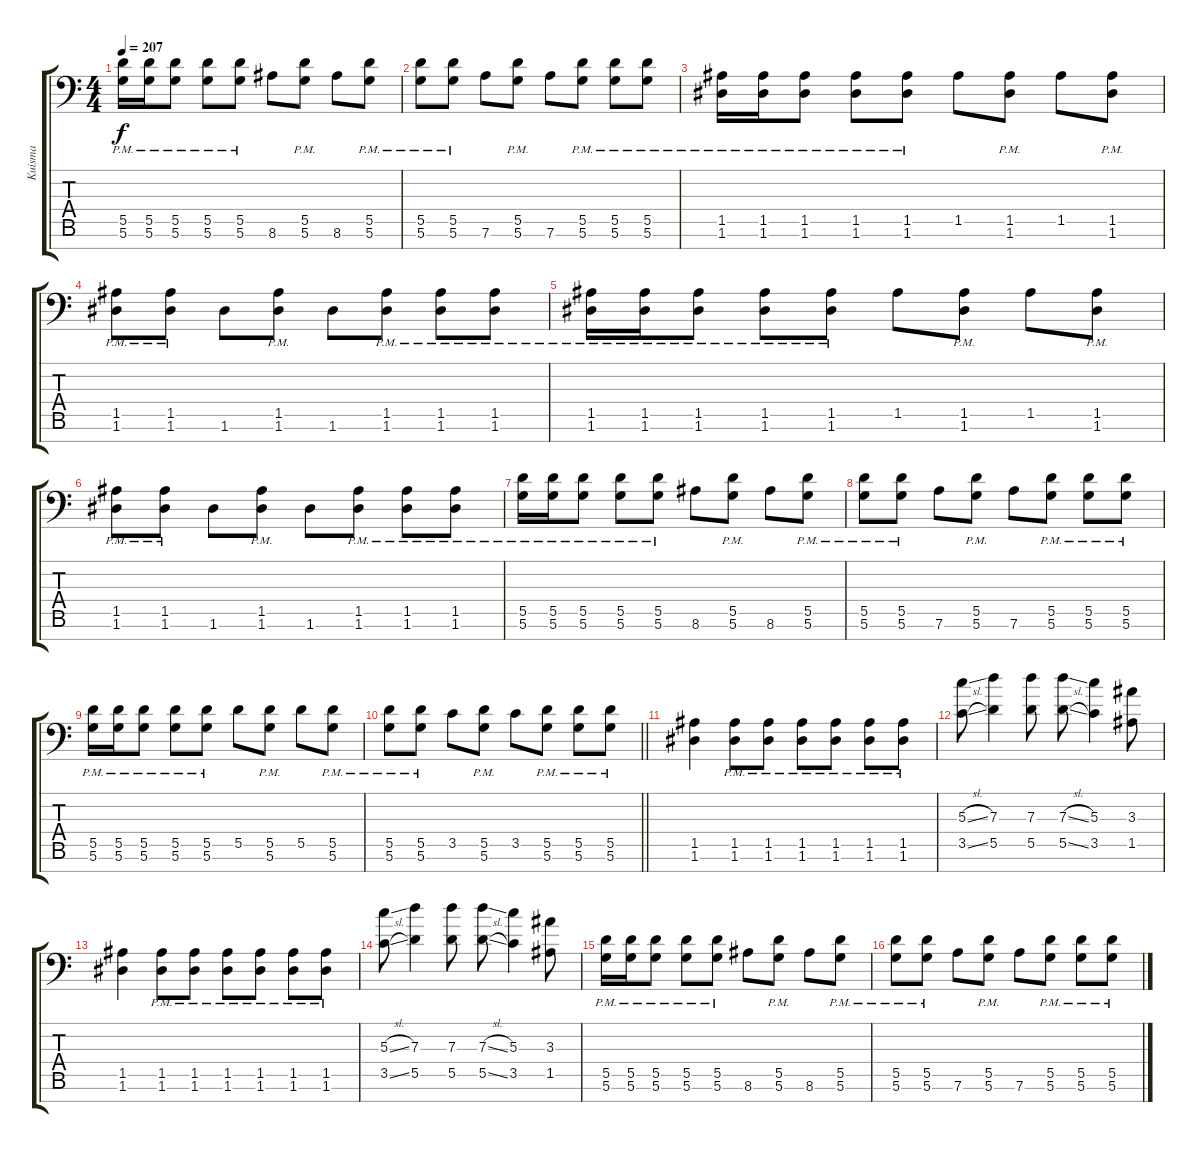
\track ("Kuisma" "Kuisma") {instrument distortionguitar}
\staff {score tabs}
\tuning (E4 B3 G3 D3 A2 D2 A1) {hide}
\ts (4 4)
\tempo 207
\clef f4
\ks c
(5.5{pm} 5.6{pm}).16{dy f} (5.5{pm} 5.6{pm}).16 (5.5{pm} 5.6{pm}).8 (5.5{pm} 5.6{pm}).8 (5.5{pm} 5.6{pm}).8 8.6.8 (5.5{pm} 5.6{pm}).8 8.6.8 (5.5{pm} 5.6{pm}).8 |
(5.5{pm} 5.6{pm}).8 (5.5{pm} 5.6{pm}).8 7.6.8 (5.5{pm} 5.6{pm}).8 7.6.8 (5.5{pm} 5.6{pm}).8 (5.5{pm} 5.6{pm}).8 (5.5{pm} 5.6{pm}).8 |
(1.5{pm} 1.6{pm}).16 (1.5{pm} 1.6{pm}).16 (1.5{pm} 1.6{pm}).8 (1.5{pm} 1.6{pm}).8 (1.5{pm} 1.6{pm}).8 1.5.8 (1.5{pm} 1.6{pm}).8 1.5.8 (1.5{pm} 1.6{pm}).8 |
(1.5{pm} 1.6{pm}).8 (1.5{pm} 1.6{pm}).8 1.6.8 (1.5{pm} 1.6{pm}).8 1.6.8 (1.5{pm} 1.6{pm}).8 (1.5{pm} 1.6{pm}).8 (1.5{pm} 1.6{pm}).8 |
(1.5{pm} 1.6{pm}).16 (1.5{pm} 1.6{pm}).16 (1.5{pm} 1.6{pm}).8 (1.5{pm} 1.6{pm}).8 (1.5{pm} 1.6{pm}).8 1.5.8 (1.5{pm} 1.6{pm}).8 1.5.8 (1.5{pm} 1.6{pm}).8 |
(1.5{pm} 1.6{pm}).8 (1.5{pm} 1.6{pm}).8 1.6.8 (1.5{pm} 1.6{pm}).8 1.6.8 (1.5{pm} 1.6{pm}).8 (1.5{pm} 1.6{pm}).8 (1.5{pm} 1.6{pm}).8 |
(5.5{pm} 5.6{pm}).16 (5.5{pm} 5.6{pm}).16 (5.5{pm} 5.6{pm}).8 (5.5{pm} 5.6{pm}).8 (5.5{pm} 5.6{pm}).8 8.6.8 (5.5{pm} 5.6{pm}).8 8.6.8 (5.5{pm} 5.6{pm}).8 |
(5.5{pm} 5.6{pm}).8 (5.5{pm} 5.6{pm}).8 7.6.8 (5.5{pm} 5.6{pm}).8 7.6.8 (5.5{pm} 5.6{pm}).8 (5.5{pm} 5.6{pm}).8 (5.5{pm} 5.6{pm}).8 |
(5.5{pm} 5.6{pm}).16 (5.5{pm} 5.6{pm}).16 (5.5{pm} 5.6{pm}).8 (5.5{pm} 5.6{pm}).8 (5.5{pm} 5.6{pm}).8 5.5.8 (5.5{pm} 5.6{pm}).8 5.5.8 (5.5{pm} 5.6{pm}).8 |
\barLineRight lightlight
(5.5{pm} 5.6{pm}).8 (5.5{pm} 5.6{pm}).8 3.5.8 (5.5{pm} 5.6{pm}).8 3.5.8 (5.5{pm} 5.6{pm}).8 (5.5{pm} 5.6{pm}).8 (5.5{pm} 5.6{pm}).8 |
\section ("" "")
(1.5 1.6).4 (1.5{pm} 1.6{pm}).8 (1.5{pm} 1.6{pm}).8 (1.5{pm} 1.6{pm}).8 (1.5{pm} 1.6{pm}).8 (1.5{pm} 1.6{pm}).8 (1.5{pm} 1.6{pm}).8 |
(5.3{sl} 3.5{sl}).8 (7.3 5.5).4 (7.3 5.5).8 (7.3{sl} 5.5{sl}).8 (5.3 3.5).4 (3.3 1.5).8 |
(1.5 1.6).4 (1.5{pm} 1.6{pm}).8 (1.5{pm} 1.6{pm}).8 (1.5{pm} 1.6{pm}).8 (1.5{pm} 1.6{pm}).8 (1.5{pm} 1.6{pm}).8 (1.5{pm} 1.6{pm}).8 |
(5.3{sl} 3.5{sl}).8 (7.3 5.5).4 (7.3 5.5).8 (7.3{sl} 5.5{sl}).8 (5.3 3.5).4 (3.3 1.5).8 |
(5.5{pm} 5.6{pm}).16 (5.5{pm} 5.6{pm}).16 (5.5{pm} 5.6{pm}).8 (5.5{pm} 5.6{pm}).8 (5.5{pm} 5.6{pm}).8 8.6.8 (5.5{pm} 5.6{pm}).8 8.6.8 (5.5{pm} 5.6{pm}).8 |
(5.5{pm} 5.6{pm}).8 (5.5{pm} 5.6{pm}).8 7.6.8 (5.5{pm} 5.6{pm}).8 7.6.8 (5.5{pm} 5.6{pm}).8 (5.5{pm} 5.6{pm}).8 (5.5{pm} 5.6{pm}).8
